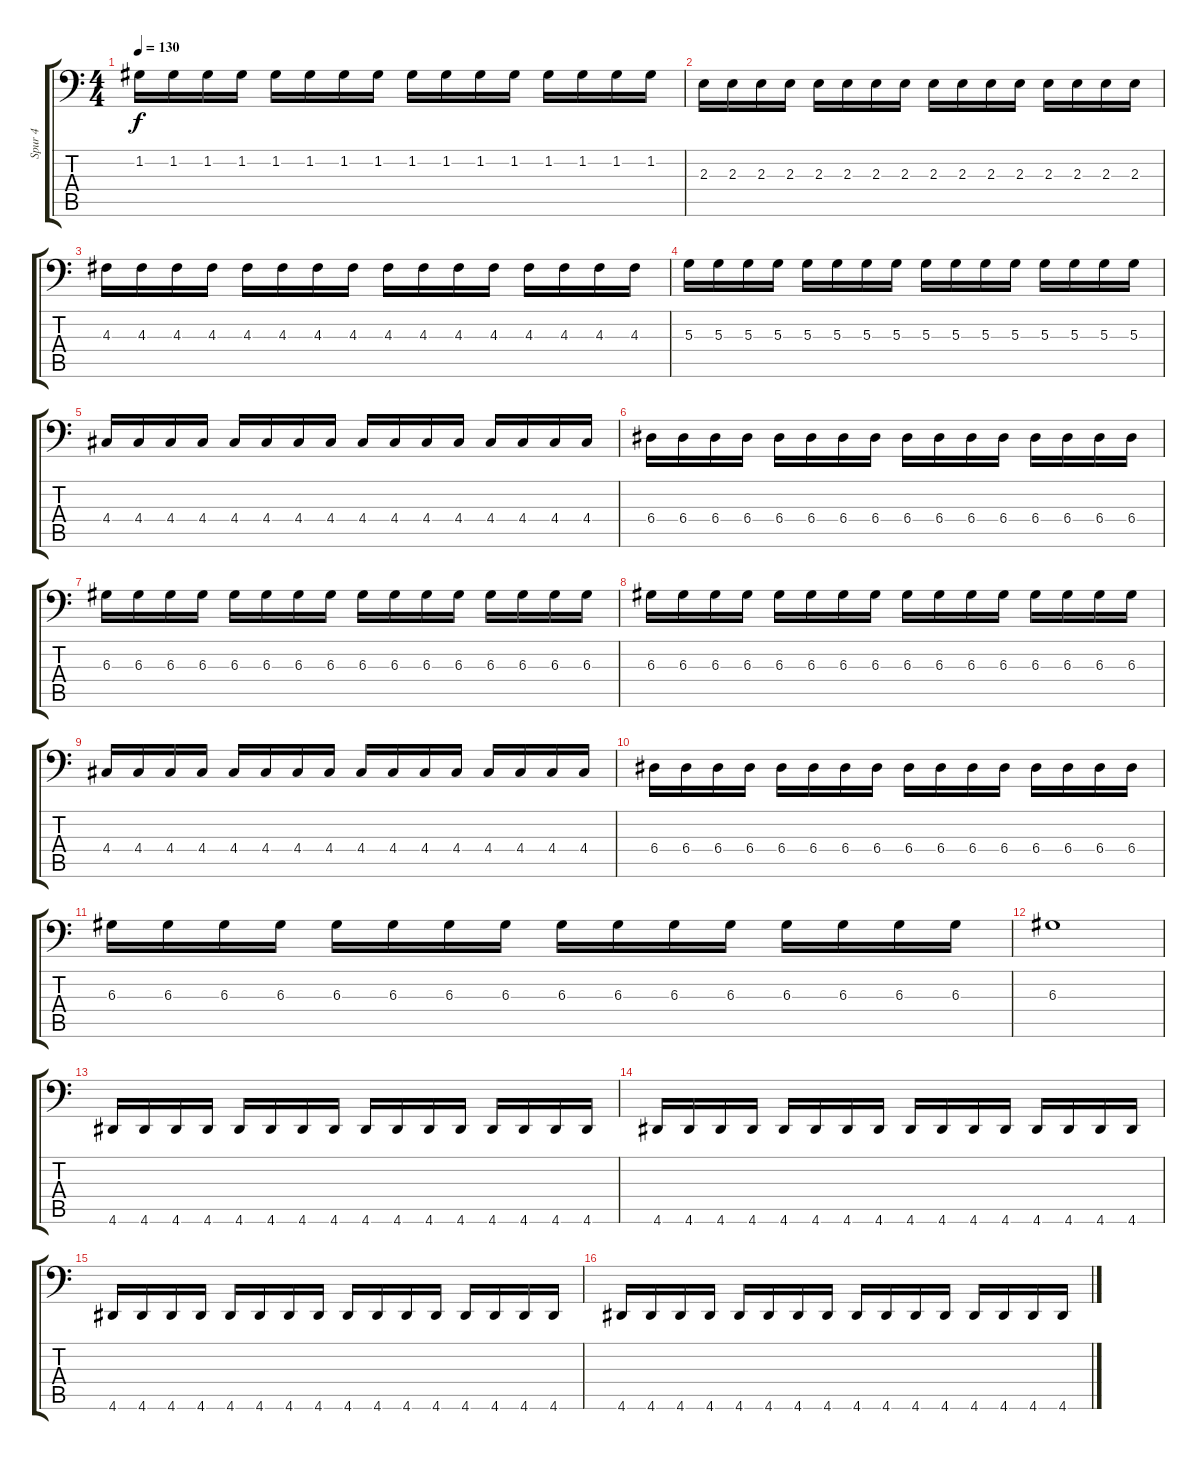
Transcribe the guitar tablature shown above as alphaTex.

\track ("Spur 4" "Spur 4") {instrument electricbassfinger}
\staff {score tabs}
\tuning (C3 G2 D2 A1 E1 B0) {hide}
\ts (4 4)
\tempo 130
\clef f4
\ks c
1.2.16{dy f} 1.2.16 1.2.16 1.2.16 1.2.16 1.2.16 1.2.16 1.2.16 1.2.16 1.2.16 1.2.16 1.2.16 1.2.16 1.2.16 1.2.16 1.2.16 |
2.3.16 2.3.16 2.3.16 2.3.16 2.3.16 2.3.16 2.3.16 2.3.16 2.3.16 2.3.16 2.3.16 2.3.16 2.3.16 2.3.16 2.3.16 2.3.16 |
4.3.16 4.3.16 4.3.16 4.3.16 4.3.16 4.3.16 4.3.16 4.3.16 4.3.16 4.3.16 4.3.16 4.3.16 4.3.16 4.3.16 4.3.16 4.3.16 |
5.3.16 5.3.16 5.3.16 5.3.16 5.3.16 5.3.16 5.3.16 5.3.16 5.3.16 5.3.16 5.3.16 5.3.16 5.3.16 5.3.16 5.3.16 5.3.16 |
4.4.16 4.4.16 4.4.16 4.4.16 4.4.16 4.4.16 4.4.16 4.4.16 4.4.16 4.4.16 4.4.16 4.4.16 4.4.16 4.4.16 4.4.16 4.4.16 |
6.4.16 6.4.16 6.4.16 6.4.16 6.4.16 6.4.16 6.4.16 6.4.16 6.4.16 6.4.16 6.4.16 6.4.16 6.4.16 6.4.16 6.4.16 6.4.16 |
6.3.16 6.3.16 6.3.16 6.3.16 6.3.16 6.3.16 6.3.16 6.3.16 6.3.16 6.3.16 6.3.16 6.3.16 6.3.16 6.3.16 6.3.16 6.3.16 |
6.3.16 6.3.16 6.3.16 6.3.16 6.3.16 6.3.16 6.3.16 6.3.16 6.3.16 6.3.16 6.3.16 6.3.16 6.3.16 6.3.16 6.3.16 6.3.16 |
4.4.16 4.4.16 4.4.16 4.4.16 4.4.16 4.4.16 4.4.16 4.4.16 4.4.16 4.4.16 4.4.16 4.4.16 4.4.16 4.4.16 4.4.16 4.4.16 |
6.4.16 6.4.16 6.4.16 6.4.16 6.4.16 6.4.16 6.4.16 6.4.16 6.4.16 6.4.16 6.4.16 6.4.16 6.4.16 6.4.16 6.4.16 6.4.16 |
6.3.16 6.3.16 6.3.16 6.3.16 6.3.16 6.3.16 6.3.16 6.3.16 6.3.16 6.3.16 6.3.16 6.3.16 6.3.16 6.3.16 6.3.16 6.3.16 |
6.3.1 |
4.6.16 4.6.16 4.6.16 4.6.16 4.6.16 4.6.16 4.6.16 4.6.16 4.6.16 4.6.16 4.6.16 4.6.16 4.6.16 4.6.16 4.6.16 4.6.16 |
4.6.16 4.6.16 4.6.16 4.6.16 4.6.16 4.6.16 4.6.16 4.6.16 4.6.16 4.6.16 4.6.16 4.6.16 4.6.16 4.6.16 4.6.16 4.6.16 |
4.6.16 4.6.16 4.6.16 4.6.16 4.6.16 4.6.16 4.6.16 4.6.16 4.6.16 4.6.16 4.6.16 4.6.16 4.6.16 4.6.16 4.6.16 4.6.16 |
4.6.16 4.6.16 4.6.16 4.6.16 4.6.16 4.6.16 4.6.16 4.6.16 4.6.16 4.6.16 4.6.16 4.6.16 4.6.16 4.6.16 4.6.16 4.6.16
